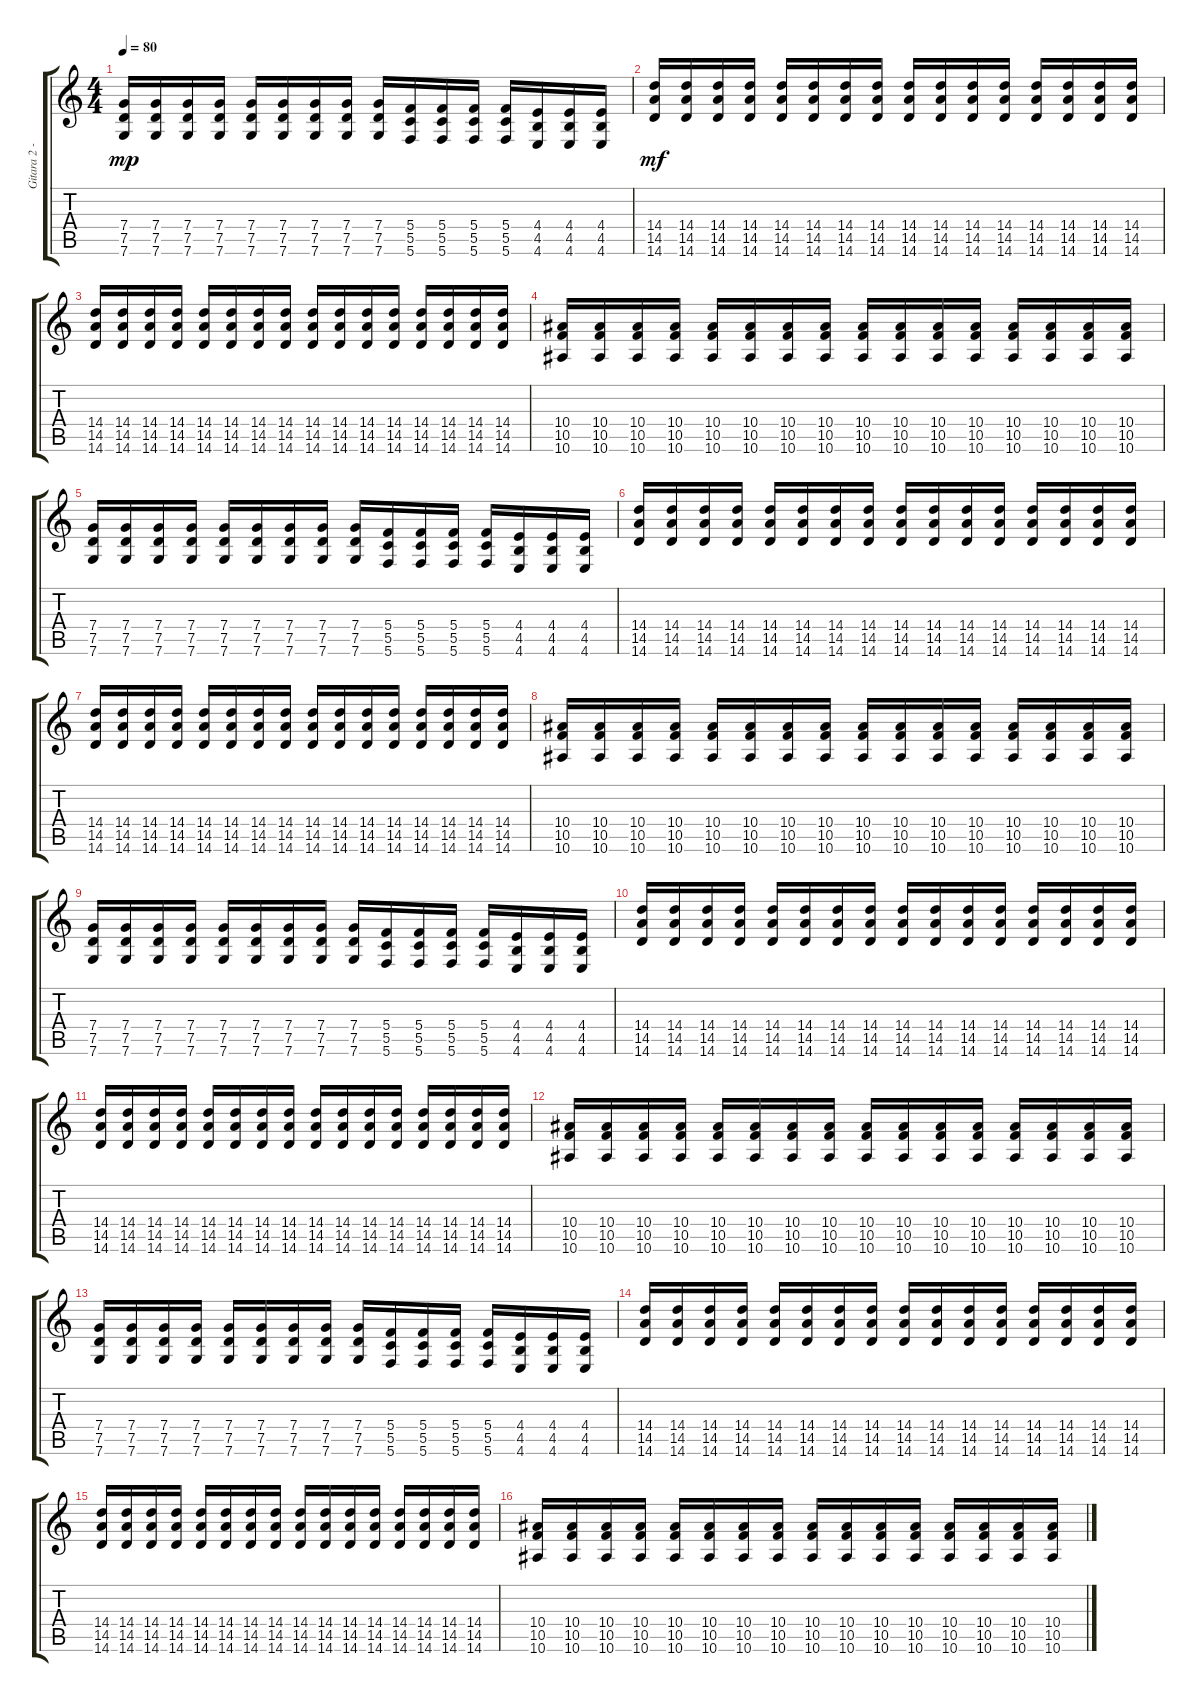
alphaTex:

\track ("Gitara 2 - Drezmak" "Gitara 2 -") {instrument overdrivenguitar}
\staff {score tabs}
\tuning (D4 A3 F3 C3 G2 C2) {hide}
\ts (4 4)
\tempo 80
\clef g2
\ks c
(7.4 7.5 7.6).16{dy mp} (7.4 7.5 7.6).16 (7.4 7.5 7.6).16 (7.4 7.5 7.6).16 (7.4 7.5 7.6).16 (7.4 7.5 7.6).16 (7.4 7.5 7.6).16 (7.4 7.5 7.6).16 (7.4 7.5 7.6).16 (5.4 5.5 5.6).16 (5.4 5.5 5.6).16 (5.4 5.5 5.6).16 (5.4 5.5 5.6).16 (4.4 4.5 4.6).16 (4.4 4.5 4.6).16 (4.4 4.5 4.6).16 |
(14.4 14.5 14.6).16{dy mf} (14.4 14.5 14.6).16 (14.4 14.5 14.6).16 (14.4 14.5 14.6).16 (14.4 14.5 14.6).16 (14.4 14.5 14.6).16 (14.4 14.5 14.6).16 (14.4 14.5 14.6).16 (14.4 14.5 14.6).16 (14.4 14.5 14.6).16 (14.4 14.5 14.6).16 (14.4 14.5 14.6).16 (14.4 14.5 14.6).16 (14.4 14.5 14.6).16 (14.4 14.5 14.6).16 (14.4 14.5 14.6).16 |
(14.4 14.5 14.6).16 (14.4 14.5 14.6).16 (14.4 14.5 14.6).16 (14.4 14.5 14.6).16 (14.4 14.5 14.6).16 (14.4 14.5 14.6).16 (14.4 14.5 14.6).16 (14.4 14.5 14.6).16 (14.4 14.5 14.6).16 (14.4 14.5 14.6).16 (14.4 14.5 14.6).16 (14.4 14.5 14.6).16 (14.4 14.5 14.6).16 (14.4 14.5 14.6).16 (14.4 14.5 14.6).16 (14.4 14.5 14.6).16 |
(10.4 10.5 10.6).16 (10.4 10.5 10.6).16 (10.4 10.5 10.6).16 (10.4 10.5 10.6).16 (10.4 10.5 10.6).16 (10.4 10.5 10.6).16 (10.4 10.5 10.6).16 (10.4 10.5 10.6).16 (10.4 10.5 10.6).16 (10.4 10.5 10.6).16 (10.4 10.5 10.6).16 (10.4 10.5 10.6).16 (10.4 10.5 10.6).16 (10.4 10.5 10.6).16 (10.4 10.5 10.6).16 (10.4 10.5 10.6).16 |
(7.4 7.5 7.6).16 (7.4 7.5 7.6).16 (7.4 7.5 7.6).16 (7.4 7.5 7.6).16 (7.4 7.5 7.6).16 (7.4 7.5 7.6).16 (7.4 7.5 7.6).16 (7.4 7.5 7.6).16 (7.4 7.5 7.6).16 (5.4 5.5 5.6).16 (5.4 5.5 5.6).16 (5.4 5.5 5.6).16 (5.4 5.5 5.6).16 (4.4 4.5 4.6).16 (4.4 4.5 4.6).16 (4.4 4.5 4.6).16 |
(14.4 14.5 14.6).16 (14.4 14.5 14.6).16 (14.4 14.5 14.6).16 (14.4 14.5 14.6).16 (14.4 14.5 14.6).16 (14.4 14.5 14.6).16 (14.4 14.5 14.6).16 (14.4 14.5 14.6).16 (14.4 14.5 14.6).16 (14.4 14.5 14.6).16 (14.4 14.5 14.6).16 (14.4 14.5 14.6).16 (14.4 14.5 14.6).16 (14.4 14.5 14.6).16 (14.4 14.5 14.6).16 (14.4 14.5 14.6).16 |
(14.4 14.5 14.6).16 (14.4 14.5 14.6).16 (14.4 14.5 14.6).16 (14.4 14.5 14.6).16 (14.4 14.5 14.6).16 (14.4 14.5 14.6).16 (14.4 14.5 14.6).16 (14.4 14.5 14.6).16 (14.4 14.5 14.6).16 (14.4 14.5 14.6).16 (14.4 14.5 14.6).16 (14.4 14.5 14.6).16 (14.4 14.5 14.6).16 (14.4 14.5 14.6).16 (14.4 14.5 14.6).16 (14.4 14.5 14.6).16 |
(10.4 10.5 10.6).16 (10.4 10.5 10.6).16 (10.4 10.5 10.6).16 (10.4 10.5 10.6).16 (10.4 10.5 10.6).16 (10.4 10.5 10.6).16 (10.4 10.5 10.6).16 (10.4 10.5 10.6).16 (10.4 10.5 10.6).16 (10.4 10.5 10.6).16 (10.4 10.5 10.6).16 (10.4 10.5 10.6).16 (10.4 10.5 10.6).16 (10.4 10.5 10.6).16 (10.4 10.5 10.6).16 (10.4 10.5 10.6).16 |
(7.4 7.5 7.6).16 (7.4 7.5 7.6).16 (7.4 7.5 7.6).16 (7.4 7.5 7.6).16 (7.4 7.5 7.6).16 (7.4 7.5 7.6).16 (7.4 7.5 7.6).16 (7.4 7.5 7.6).16 (7.4 7.5 7.6).16 (5.4 5.5 5.6).16 (5.4 5.5 5.6).16 (5.4 5.5 5.6).16 (5.4 5.5 5.6).16 (4.4 4.5 4.6).16 (4.4 4.5 4.6).16 (4.4 4.5 4.6).16 |
(14.4 14.5 14.6).16 (14.4 14.5 14.6).16 (14.4 14.5 14.6).16 (14.4 14.5 14.6).16 (14.4 14.5 14.6).16 (14.4 14.5 14.6).16 (14.4 14.5 14.6).16 (14.4 14.5 14.6).16 (14.4 14.5 14.6).16 (14.4 14.5 14.6).16 (14.4 14.5 14.6).16 (14.4 14.5 14.6).16 (14.4 14.5 14.6).16 (14.4 14.5 14.6).16 (14.4 14.5 14.6).16 (14.4 14.5 14.6).16 |
(14.4 14.5 14.6).16 (14.4 14.5 14.6).16 (14.4 14.5 14.6).16 (14.4 14.5 14.6).16 (14.4 14.5 14.6).16 (14.4 14.5 14.6).16 (14.4 14.5 14.6).16 (14.4 14.5 14.6).16 (14.4 14.5 14.6).16 (14.4 14.5 14.6).16 (14.4 14.5 14.6).16 (14.4 14.5 14.6).16 (14.4 14.5 14.6).16 (14.4 14.5 14.6).16 (14.4 14.5 14.6).16 (14.4 14.5 14.6).16 |
(10.4 10.5 10.6).16 (10.4 10.5 10.6).16 (10.4 10.5 10.6).16 (10.4 10.5 10.6).16 (10.4 10.5 10.6).16 (10.4 10.5 10.6).16 (10.4 10.5 10.6).16 (10.4 10.5 10.6).16 (10.4 10.5 10.6).16 (10.4 10.5 10.6).16 (10.4 10.5 10.6).16 (10.4 10.5 10.6).16 (10.4 10.5 10.6).16 (10.4 10.5 10.6).16 (10.4 10.5 10.6).16 (10.4 10.5 10.6).16 |
(7.4 7.5 7.6).16 (7.4 7.5 7.6).16 (7.4 7.5 7.6).16 (7.4 7.5 7.6).16 (7.4 7.5 7.6).16 (7.4 7.5 7.6).16 (7.4 7.5 7.6).16 (7.4 7.5 7.6).16 (7.4 7.5 7.6).16 (5.4 5.5 5.6).16 (5.4 5.5 5.6).16 (5.4 5.5 5.6).16 (5.4 5.5 5.6).16 (4.4 4.5 4.6).16 (4.4 4.5 4.6).16 (4.4 4.5 4.6).16 |
(14.4 14.5 14.6).16 (14.4 14.5 14.6).16 (14.4 14.5 14.6).16 (14.4 14.5 14.6).16 (14.4 14.5 14.6).16 (14.4 14.5 14.6).16 (14.4 14.5 14.6).16 (14.4 14.5 14.6).16 (14.4 14.5 14.6).16 (14.4 14.5 14.6).16 (14.4 14.5 14.6).16 (14.4 14.5 14.6).16 (14.4 14.5 14.6).16 (14.4 14.5 14.6).16 (14.4 14.5 14.6).16 (14.4 14.5 14.6).16 |
(14.4 14.5 14.6).16 (14.4 14.5 14.6).16 (14.4 14.5 14.6).16 (14.4 14.5 14.6).16 (14.4 14.5 14.6).16 (14.4 14.5 14.6).16 (14.4 14.5 14.6).16 (14.4 14.5 14.6).16 (14.4 14.5 14.6).16 (14.4 14.5 14.6).16 (14.4 14.5 14.6).16 (14.4 14.5 14.6).16 (14.4 14.5 14.6).16 (14.4 14.5 14.6).16 (14.4 14.5 14.6).16 (14.4 14.5 14.6).16 |
(10.4 10.5 10.6).16 (10.4 10.5 10.6).16 (10.4 10.5 10.6).16 (10.4 10.5 10.6).16 (10.4 10.5 10.6).16 (10.4 10.5 10.6).16 (10.4 10.5 10.6).16 (10.4 10.5 10.6).16 (10.4 10.5 10.6).16 (10.4 10.5 10.6).16 (10.4 10.5 10.6).16 (10.4 10.5 10.6).16 (10.4 10.5 10.6).16 (10.4 10.5 10.6).16 (10.4 10.5 10.6).16 (10.4 10.5 10.6).16
